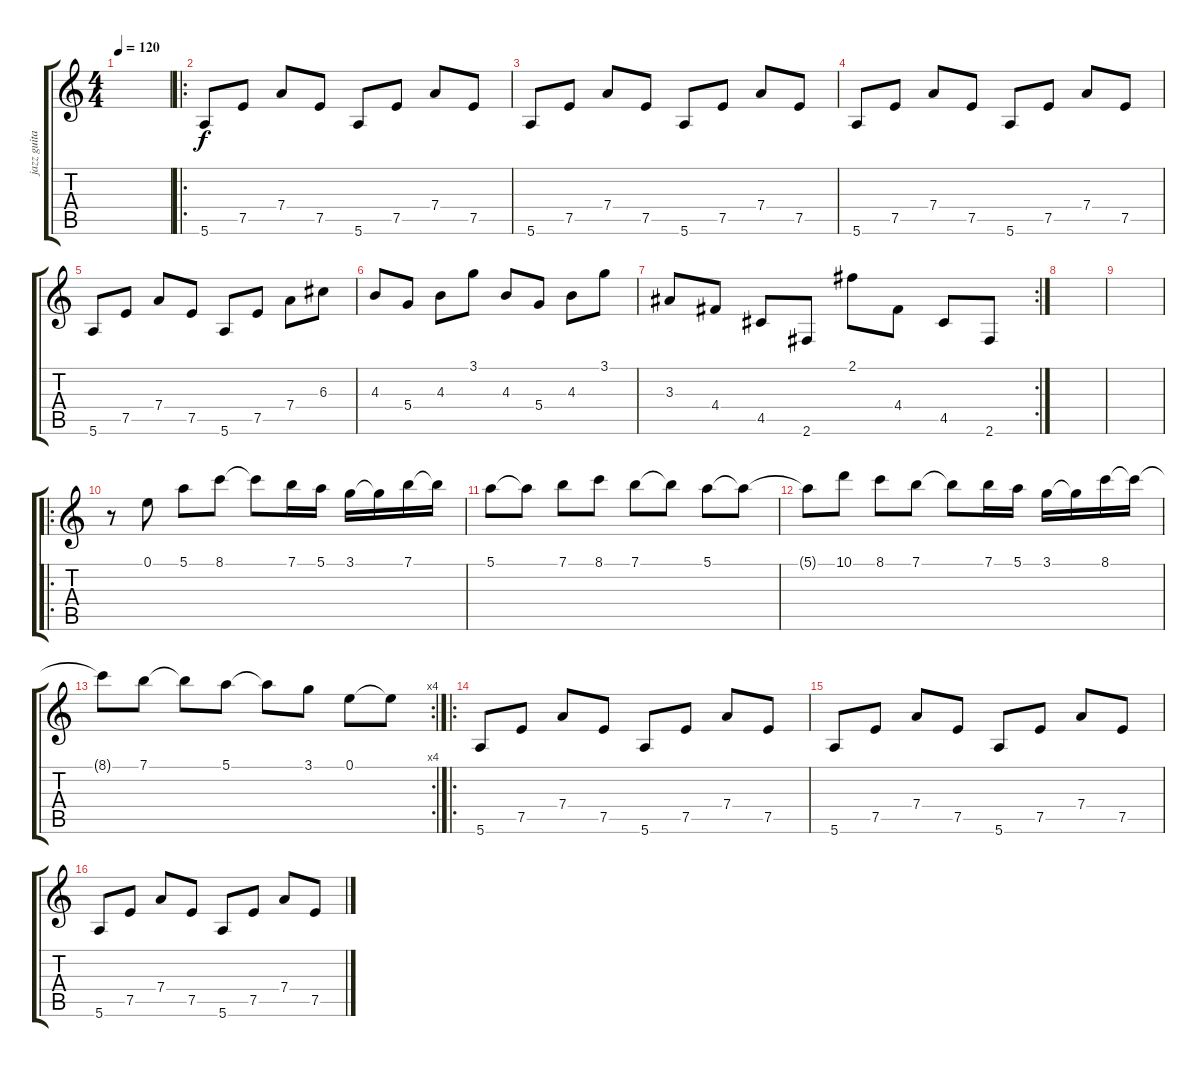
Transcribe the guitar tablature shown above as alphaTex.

\track ("jazz guitar" "jazz guita") {instrument electricguitarjazz}
\staff {score tabs}
\tuning (E4 B3 G3 D3 A2 E2) {hide}
\ts (4 4)
\tempo 120
\clef g2
\ks c
|
\ro
5.6.8 7.5.8 7.4.8 7.5.8 5.6.8 7.5.8 7.4.8 7.5.8 |
5.6.8 7.5.8 7.4.8 7.5.8 5.6.8 7.5.8 7.4.8 7.5.8 |
5.6.8 7.5.8 7.4.8 7.5.8 5.6.8 7.5.8 7.4.8 7.5.8 |
5.6.8 7.5.8 7.4.8 7.5.8 5.6.8 7.5.8 7.4.8 6.3.8 |
4.3.8 5.4.8 4.3.8 3.1.8 4.3.8 5.4.8 4.3.8 3.1.8 |
\rc 2
3.3.8 4.4.8 4.5.8 2.6.8 2.1.8 4.4.8 4.5.8 2.6.8 |
|
|
\ro
r.8 0.1.8 5.1.8 8.1.8 8.1{t}.8 7.1.16 5.1.16 3.1.16 3.1{t}.16 7.1.16 7.1{t}.16 |
5.1.8 5.1{t}.8 7.1.8 8.1.8 7.1.8 7.1{t}.8 5.1.8 5.1{t}.8 |
5.1{t}.8 10.1.8 8.1.8 7.1.8 7.1{t}.8 7.1.16 5.1.16 3.1.16 3.1{t}.16 8.1.16 8.1{t}.16 |
\rc 4
8.1{t}.8 7.1.8 7.1{t}.8 5.1.8 5.1{t}.8 3.1.8 0.1.8 0.1{t}.8 |
\ro
5.6.8 7.5.8 7.4.8 7.5.8 5.6.8 7.5.8 7.4.8 7.5.8 |
5.6.8 7.5.8 7.4.8 7.5.8 5.6.8 7.5.8 7.4.8 7.5.8 |
5.6.8 7.5.8 7.4.8 7.5.8 5.6.8 7.5.8 7.4.8 7.5.8
